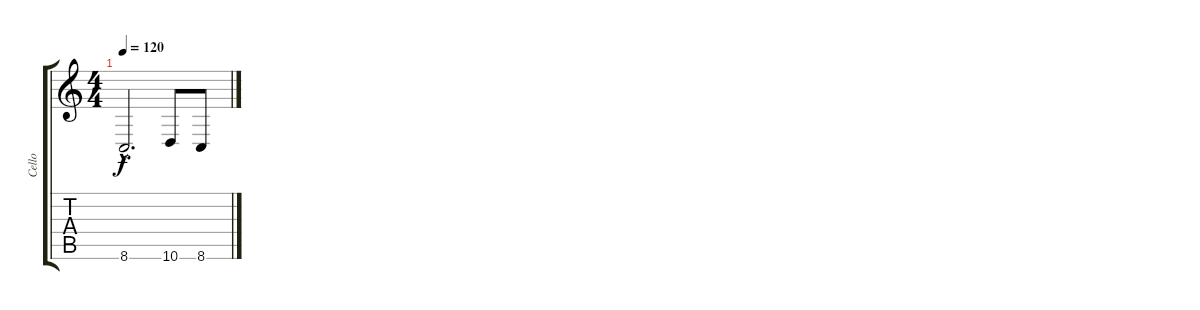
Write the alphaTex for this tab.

\track ("Cello" "Cello") {instrument cello}
\staff {score tabs}
\tuning (E4 B3 G3 D3 A2 E2) {hide}
\ts (4 4)
\tempo 120
\clef g2
\ks c
8.6{hac}.2{d dy f} 10.6.8 8.6.8
